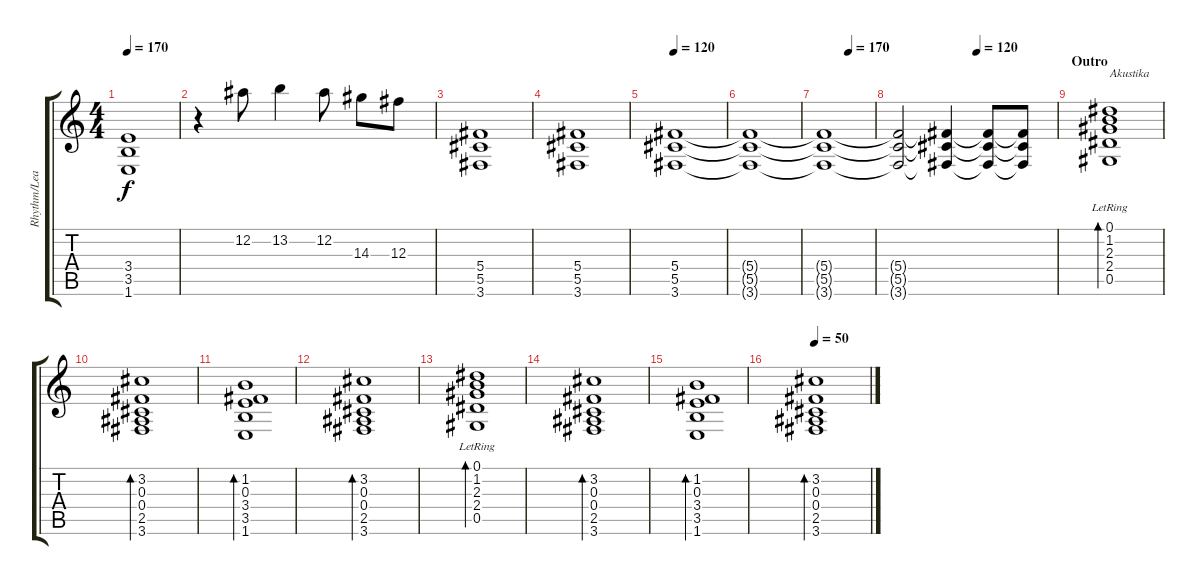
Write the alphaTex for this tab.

\track ("Rhythm/Lead Guitar - Badi Boy" "Rhythm/Lea") {instrument overdrivenguitar}
\staff {score tabs}
\tuning (Eb4 Bb3 Gb3 Db3 Ab2 Eb2) {hide}
\ts (4 4)
\tempo 170
\clef g2
\ks c
(3.4 3.5 1.6).1{dy f} |
r.4{volume 14} 12.2.8 13.2.4 12.2.8 14.3.8 12.3.8 |
(5.4 5.5 3.6).1{volume 11} |
(5.4 5.5 3.6).1 |
\tempo 120
(5.4 5.5 3.6).1{volume 14} |
(5.4{t} 5.5{t} 3.6{t}).1 |
\tempo (170 0.5)
(5.4{t} 5.5{t} 3.6{t}).1 |
\tempo (120 0.5)
(5.4{t} 5.5{t} 3.6{t}).2 (5.4{t} 5.5{t} 3.6{t}).4 (5.4{t} 5.5{t} 3.6{t}).8 (5.4{t} 5.5{t} 3.6{t}).8 |
\section ("" "Outro")
(0.1{lr} 1.2 2.3 2.4 0.5{lr}).1{bd 60 txt "Akustika" instrument acousticguitarnylon} |
(3.2 0.3 0.4 2.5 3.6).1{bd 60} |
(1.2 0.3 3.4 3.5 1.6).1{bd 60} |
(3.2 0.3 0.4 2.5 3.6).1{bd 60} |
(0.1{lr} 1.2 2.3 2.4 0.5{lr}).1{bd 60} |
(3.2 0.3 0.4 2.5 3.6).1{bd 60} |
(1.2 0.3 3.4 3.5 1.6).1{bd 60} |
\tempo 50
(3.2 0.3 0.4 2.5 3.6).1{bd 60}
